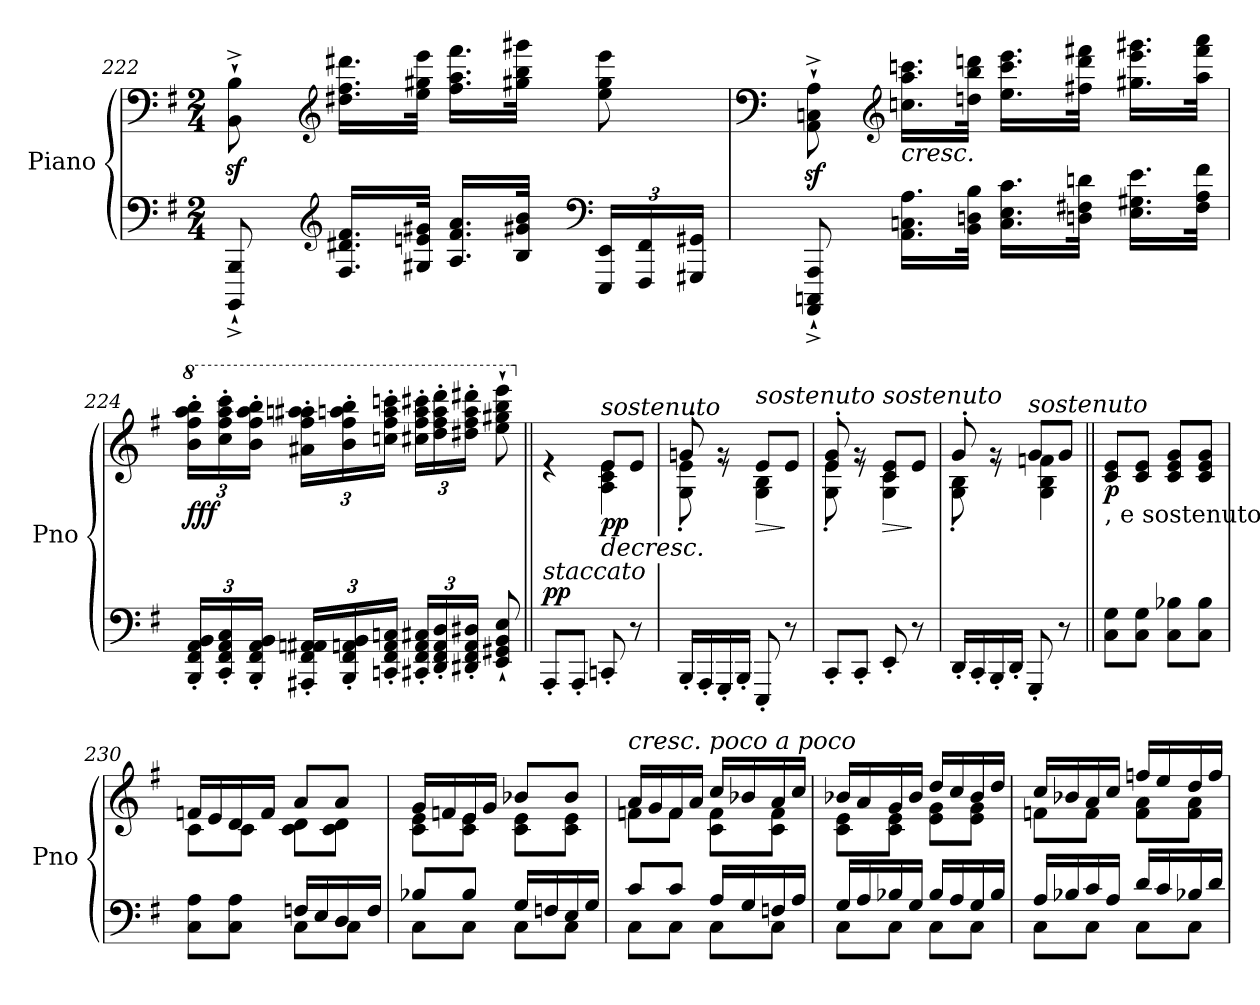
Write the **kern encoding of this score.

**kern	**kern	**dynam
*part1	*part1	*part1
*staff2	*staff1	*staff1/2
*I"Piano	*	*
*I'Pno	*	*
!!LO:PB:g=z
*clefF4	*clefF4	*
*k[f#]	*k[f#]	*
*M2/4	*M2/4	*
=222	=222	=222
8BBBB/`^ 8BBB/`^	8BB\z<`^ 8B\z<`^	.
*clefG2	*clefG2	*
16.F#/ 16.d#X/ 16.f#/LL	16.dd#X\ 16.ff#\ 16.ddd#X\LL	.
32G#X/ 32en/ 32g#X/JJk	32ee\ 32gg#X\ 32eee\JJk	.
16.A/ 16.f#/ 16.a/LL	16.ff#\ 16.aa\ 16.fff#\LL	.
32B/ 32g#X/ 32b/JJk	32gg#X\ 32bb\ 32ggg#X\JJk	.
*clefF4	*	*
*Xbrackettup	*	*
24EEE/ 24EE/LL	8ee\ 8gg#\ 8eee\	.
24FFF#/ 24FF#/	.	.
24GGG#X/ 24GG#X/JJ	.	.
=223	=223	=223
*	*clefF4	*
8AAAA/`^ 8CCCn/`^ 8AAA/`^	8AA\z<`^ 8Cn\z<`^ 8A\z<`^	.
*	*clefG2	*
!	!	!LO:HP:b
16.AA\ 16.Cn\ 16.A\LL	16.ccn\ 16.aa\ 16.cccn\LL	<
32BB\ 32Dn\ 32B\JJk	32ddn\ 32bb\ 32dddn\JJk	.
16.C\ 16.E\ 16.c\LL	16.ee\ 16.ccc\ 16.eee\LL	.
32Dn\ 32F#X\ 32dn\JJk	32ff#X\ 32ddd\ 32fff#X\JJk	.
16.E\ 16.G#X\ 16.e\LL	16.gg#X\ 16.eee\ 16.ggg#X\LL	.
32F#\ 32A\ 32f#\JJk	32aa\ 32fff#\ 32aaa\JJk	.
!!LO:LB:g=z
=224	=224	=224
*	*8va	*
*	*Xbrackettup	*
!	!	!LO:DY:b
24BBB/' 24FF#/' 24AA/' 24BB/'LL	24bb\' 24fff#\' 24aaa\' 24bbb\'LL	fff
24CC/' 24FF#/' 24AA/' 24C/'	24ccc\' 24fff#\' 24aaa\' 24cccc\'	.
24BBB/' 24FF#/' 24AA/' 24BB/'JJ	24bb\' 24fff#\' 24aaa\' 24bbb\'JJ	.
24AAA#X/' 24FF#/' 24AAn/' 24AA#X/'LL	24aa#X\' 24fff#\' 24aaan\' 24aaa#X\'LL	.
24BBB/' 24FF#/' 24AAn/' 24BB/'	24bb\' 24fff#\' 24aaan\' 24bbb\'	.
24CCn/' 24FF#/' 24AA/' 24Cn/'JJ	24cccn\' 24fff#\' 24aaa\' 24ccccn\'JJ	.
24CC#X/' 24FF#/' 24AA/' 24C#X/'LL	24ccc#X\' 24fff#\' 24aaa\' 24cccc#X\'LL	.
24DD/' 24FF#/' 24AA/' 24D/'	24ddd\' 24fff#\' 24aaa\' 24dddd\'	.
24DD#X/' 24FF#/' 24AA/' 24D#X/'JJ	24ddd#X\' 24fff#\' 24aaa\' 24dddd#X\'JJ	.
8EE/` 8GG#X/` 8BB/` 8E/`	8eee\` 8ggg#X\` 8bbb\` 8eeee\`	.
=225||	=225||	=225||
*	*X8va	*
*	*^	*
!LO:TX:a:i:t=staccato	!	!	!
!	!	!	!LO:DY:a=2
8AAA'/L	4re	4ryy	pp
8AAA'/J	.	.	.
!	!LO:TX:a:i:t=sostenuto	!	!
!	!	!	!LO:HP:b
!	!	!	!LO:DY:n=1:b
8CCn'/	8e/L	4A\ 4c\ 4e\	> pp
8r	8e/J	.	[
=226	=226	=226	=226
16BBB'/LL	8gn'/	8G\' 8e\'	.
16AAA'/	.	.	.
16GGG'/	8re	8rg	.
16BBB'/JJ	.	.	.
!	!LO:TX:a:i:t=sostenuto	!	!
!	!	!	!LO:HP:b
8EEE'/	8e/L	4G\ 4B\	>
8r	8e/J	.	]
!!LO:LB:g=z	!!
=227	=227	=227	=227
8CC'/L	8e/' 8g/'	8G\' 8e\'	.
8CC'/J	8re	8rg	.
!	!LO:TX:a:i:t=sostenuto	!	!
!	!	!	!LO:HP:b
8EE'/	8c/ 8e/L	4G\ 4c\	>
8r	8e/J	.	]
=228	=228	=228	=228
16DD'/LL	8g'/	8G\' 8B\'	.
16CC'/	.	.	.
16BBB'/	8re	8rg	.
16DD'/JJ	.	.	.
!	!LO:TX:a:i:t=sostenuto	!	!
8GGG'/	8g/L	4G\ 4B\ 4fn\	.
8r	8g/J	.	]
*	*v	*v	*
=229||	=229||	=229||
!	!LO:TX:b:t=, e sostenuto	!
!	!	!LO:DY:b
8C\ 8G\L	8c/ 8e/L	p
8C\ 8G\J	8c/ 8e/J	.
8C\ 8B-X\L	8c/ 8e/ 8g/L	.
8C\ 8B-\J	8c/ 8e/ 8g/J	.
=230	=230	=230
*^	*^	*
8C\ 8A\L	4ryy	16fn/LL	8c\L	.
.	.	16e/	.	.
8C\ 8A\J	.	16d/	8c\J	.
.	.	16f/JJ	.	.
16Fn/LL	8C\L	8a/L	8c\ 8d\L	.
16E/	.	.	.	.
16D/	8C\J	8a/J	8c\ 8d\J	.
16F/JJ	.	.	.	.
!!LO:LB:g=z	!!
=231	=231	=231	=231	=231
8B-X/L	8C\L	16g/LL	8c\ 8e\L	.
.	.	16fn/	.	.
8B-/J	8C\J	16e/	8c\ 8e\J	.
.	.	16g/JJ	.	.
16G/LL	8C\L	8b-X/L	8c\ 8e\L	.
16Fn/	.	.	.	.
16E/	8C\J	8b-/J	8c\ 8e\J	.
16G/JJ	.	.	.	.
=232	=232	=232	=232	=232
!	!	!LO:TX:a:i:t=cresc. poco a poco	!	!
8c/L	8C\L	16a/LL	8fn\L	.
.	.	16g/	.	.
8c/J	8C\J	16f/	8f\J	.
.	.	16a/JJ	.	.
16A/LL	8C\L	16cc/LL	8c\ 8f\L	.
16G/	.	16b-X/	.	.
16Fn/	8C\J	16a/	8c\ 8f\J	.
16A/JJ	.	16cc/JJ	.	.
=233	=233	=233	=233	=233
16G/LL	8C\L	16b-X/LL	8c\ 8e\L	.
16A/	.	16a/	.	.
16B-X/	8C\J	16g/	8c\ 8e\J	.
16G/JJ	.	16b-/JJ	.	.
16B-/LL	8C\L	16dd/LL	8e\ 8g\L	.
16A/	.	16cc/	.	.
16G/	8C\J	16b-/	8e\ 8g\J	.
16B-/JJ	.	16dd/JJ	.	.
=234	=234	=234	=234	=234
16A/LL	8C\L	16cc/LL	8fn\L	.
16B-X/	.	16b-X/	.	.
16c/	8C\J	16a/	8f\J	.
16A/JJ	.	16cc/JJ	.	.
16d/LL	8C\L	16ffn/LL	8f\ 8a\L	.
16c/	.	16ee/	.	.
16B-X/	8C\J	16dd/	8f\ 8a\J	.
16d/JJ	.	16ff/JJ	.	.
*v	*v	*	*	*
*	*v	*v	*
=	=	=
*-	*-	*-
